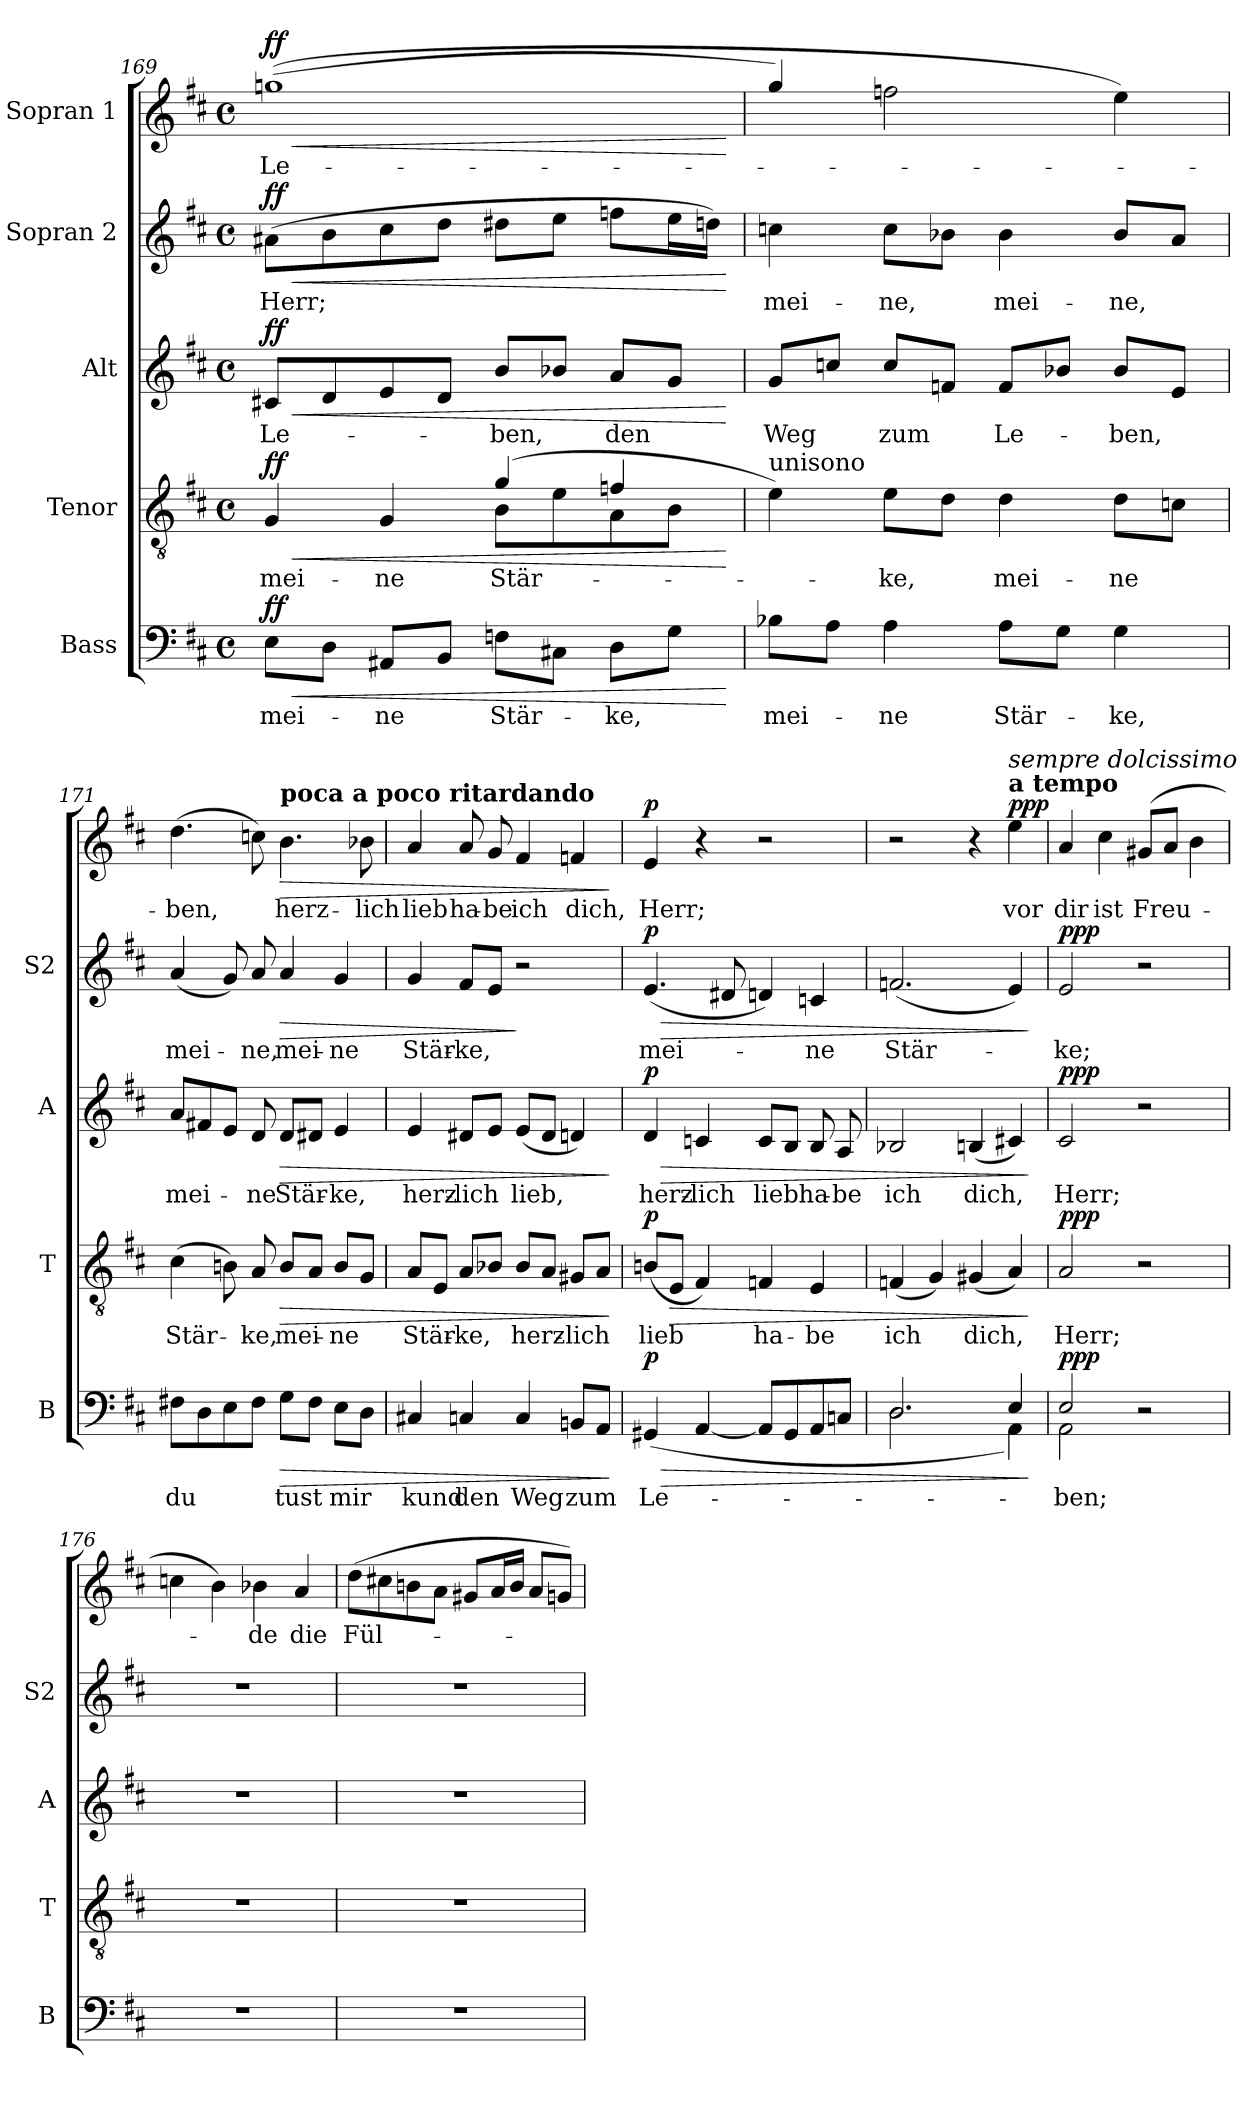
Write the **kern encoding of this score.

**kern	**text	**dynam	**kern	**text	**dynam	**kern	**text	**dynam	**kern	**text	**dynam	**kern	**text	**dynam
*part5	*part5	*part5	*part4	*part4	*part4	*part3	*part3	*part3	*part2	*part2	*part2	*part1	*part1	*part1
*staff5	*staff5	*staff5	*staff4	*staff4	*staff4	*staff3	*staff3	*staff3	*staff2	*staff2	*staff2	*staff1	*staff1	*staff1
*I"Bass	*	*	*I"Tenor	*	*	*I"Alt	*	*	*I"Sopran 2	*	*	*I"Sopran 1	*	*
*I'B	*	*	*I'T	*	*	*I'A	*	*	*I'S2	*	*	*	*	*
*clefF4	*	*	*clefGv2	*	*	*clefG2	*	*	*clefG2	*	*	*clefG2	*	*
*k[f#c#]	*	*	*k[f#c#]	*	*	*k[f#c#]	*	*	*k[f#c#]	*	*	*k[f#c#]	*	*
*M4/4	*	*	*M4/4	*	*	*M4/4	*	*	*M4/4	*	*	*M4/4	*	*
*met(c)	*	*	*met(c)	*	*	*met(c)	*	*	*met(c)	*	*	*met(c)	*	*
=169	=169	=169	=169	=169	=169	=169	=169	=169	=169	=169	=169	=169	=169	=169
!	!	!LO:HP:b	!	!	!LO:HP:b	!	!	!LO:HP:b	!	!	!LO:HP:b	!	!	!LO:HP:b
*	*	*	*^	*	*	*	*	*	*	*	*	*	*	*
!	!	!LO:DY:n=1:a	!	!	!	!LO:DY:n=1:a	!	!	!LO:DY:n=1:a	!	!	!LO:DY:n=1:a	!	!	!LO:DY:n=1:a
8E\L	mei-	< ff	4G/	2ryy	mei-	< ff	8c#X/L	Le-	< ff	(8a#X\L	Herr;	< ff	((1ggn	Le-	< ff
8D\J	.	.	.	.	.	.	8d/	.	.	8b\	.	.	.	.	.
8AA#X/L	-ne	.	4G/	.	-ne	.	8e/	.	.	8cc#\	.	.	.	.	.
8BB/J	.	.	.	.	.	.	8d/J	.	.	8dd\J	.	.	.	.	.
8Fn\L	Stär-	.	(4g/	8B\L	Stär-	.	8b/L	-ben,	.	8dd#X\L	.	.	.	.	.
8C#X\J	.	.	.	8e\	.	.	8b-X/J	.	.	8ee\J	.	.	.	.	.
8D\L	-ke,	.	4fn/	8A\	.	.	8a/L	den	.	8ffn\L	.	.	.	.	.
8G\J	.	.	.	8B\J	.	.	8g/J	.	.	16ee\L	.	.	.	.	.
.	.	.	.	.	.	.	.	.	.	16ddn\JJ)	.	.	.	.	.
*	*	*	*v	*v	*	*	*	*	*	*	*	*	*	*	*
.	.	[	.	.	[	.	.	[	.	.	[	.	.	[
!!LO:LB:g=z
=170	=170	=170	=170	=170	=170	=170	=170	=170	=170	=170	=170	=170	=170	=170
!	!	!	!LO:TX:a:t=unisono	!	!	!	!	!	!	!	!	!	!	!
8B-X\L	mei-	.	4e\)	.	.	8g/L	Weg	.	4ccn\	mei-	.	4gg/)	.	.
8A\J	.	.	.	.	.	8ccn/J	.	.	.	.	.	.	.	.
4A\	-ne	.	8e\L	-ke,	.	8cc/L	zum	.	8cc\L	-ne,	.	2ffn\	.	.
.	.	.	8d\J	.	.	8fn/J	.	.	8b-X\J	.	.	.	.	.
8A\L	Stär-	.	4d\	mei-	.	8f/L	Le-	.	4b-\	mei-	.	.	.	.
8G\J	.	.	.	.	.	8b-X/J	.	.	.	.	.	.	.	.
4G\	-ke,	.	8d\L	-ne	.	8b-/L	-ben,	.	8b-/L	-ne,	.	4ee\)	.	.
.	.	.	8cn\J	.	.	8e/J	.	.	8a/J	.	.	.	.	.
=171	=171	=171	=171	=171	=171	=171	=171	=171	=171	=171	=171	=171	=171	=171
8F#X\L	du	.	(4c#\	Stär-	.	8a/L	mei-	.	(4a/	mei-	.	(4.dd\	-ben,	.
8D\	.	.	.	.	.	8f#X/	.	.	.	.	.	.	.	.
8E\	.	.	8Bn\)	.	.	8e/J	.	.	8g/)	.	.	.	.	.
8F#\J	.	.	8A/	-ke,	.	8d/	-ne	.	8a/	-ne,	.	8ccn\)	.	.
!	!	!	!	!	!	!	!	!	!	!	!	!LO:TX:a:B:t=poca a poco ritardando	!	!
!	!	!LO:HP:b	!	!	!LO:HP:b	!	!	!LO:HP:b	!	!	!LO:HP:b	!	!	!LO:HP:b
8G\L	tust	>	8B/L	mei-	>	8d/L	Stär-	>	4a/	mei-	>	4.b\	herz-	>
8F#\J	.	.	8A/J	.	.	8d#X/J	.	.	.	.	.	.	.	.
8E\L	mir	.	8B/L	-ne	.	4e/	-ke,	.	4g/	-ne	.	.	.	.
8D\J	.	.	8G/J	.	.	.	.	.	.	.	.	8b-X\	-lich	.
=172	=172	=172	=172	=172	=172	=172	=172	=172	=172	=172	=172	=172	=172	=172
4C#X/	kund	.	8A/L	Stär-	.	4e/	herz-	.	4g/	Stär-	.	4a/	lieb	.
.	.	.	8E/J	.	.	.	.	.	.	.	.	.	.	.
4Cn/	den	.	8A/L	-ke,	.	8d#X/L	-lich	.	8f#/L	-ke,	.	8a/	ha-	.
.	.	.	8B-X/J	.	.	8e/J	.	.	8e/J	.	.	8g/	-be	.
4C/	Weg	.	8B-/L	herz-	.	(8e/L	lieb,	.	2r	.	]	4f#/	ich	.
.	.	.	8A/J	.	.	8d#/J	.	.	.	.	.	.	.	.
8BBn/L	zum	.	8G#X/L	-lich	.	4dn/)	.	.	.	.	.	4fn/	dich,	.
8AA/J	.	.	8A/J	.	.	.	.	.	.	.	.	.	.	.
.	.	]	.	.	]	.	.	]	.	.	.	.	.	]
!!LO:PB:g=z
=173	=173	=173	=173	=173	=173	=173	=173	=173	=173	=173	=173	=173	=173	=173
!	!	!LO:HP:b	!	!	!	!	!	!LO:HP:b	!	!	!LO:HP:b	!	!	!
!	!	!LO:DY:n=1:a	!	!	!LO:DY:a	!	!	!LO:DY:n=1:a	!	!	!LO:DY:n=1:a	!	!	!LO:DY:a
(4GG#X/	Le-	> p	(8Bn/L	lieb	p	4d/	herz-	> p	(4.e/	mei-	> p	4e/	Herr;	p
!	!	!	!	!	!LO:HP:b	!	!	!	!	!	!	!	!	!
.	.	.	8E/J	.	>	.	.	.	.	.	.	.	.	.
[4AA/	.	.	4F#/)	.	.	4cn/	-lich	.	.	.	.	4r	.	.
.	.	.	.	.	.	.	.	.	8d#X/	.	.	.	.	.
8AA/L]	.	.	4Fn/	ha-	.	8c/L	lieb	.	4dn/)	.	.	2r	.	.
8GG#/	.	.	.	.	.	8B/J	.	.	.	.	.	.	.	.
8AA/	.	.	4E/	-be	.	8B/	ha-	.	4cn/	-ne	.	.	.	.
8Cn/J	.	.	.	.	.	8A/	-be	.	.	.	.	.	.	.
=174	=174	=174	=174	=174	=174	=174	=174	=174	=174	=174	=174	=174	=174	=174
*^	*	*	*	*	*	*	*	*	*	*	*	*	*	*
2.D/	2.D\	.	.	(4Fn/	ich	.	2B-X/	ich	.	(2.fn/	Stär-	.	2r	.	.
.	.	.	.	4G/)	.	.	.	.	.	.	.	.	.	.	.
.	.	.	.	(4G#X/	dich,	.	(>4Bn/	dich,	.	.	.	.	4r	.	.
!	!	!	!	!	!	!	!	!	!	!	!	!	!LO:TX:a:B:t=a tempo	!	!
!	!	!	!	!	!	!	!	!	!	!	!	!	!LO:TX:a:i:t=sempre dolcissimo	!	!
!	!	!	!	!	!	!	!	!	!	!	!	!	!	!	!LO:DY:a
4E/	4AA\)	.	.	4A/)	.	.	4c#X/)	.	.	4e/)	.	.	4ee\	vor	ppp
*v	*v	*	*	*	*	*	*	*	*	*	*	*	*	*	*
.	.	]	.	.	]	.	.	]	.	.	]	.	.	.
=175	=175	=175	=175	=175	=175	=175	=175	=175	=175	=175	=175	=175	=175	=175
*^	*	*	*	*	*	*	*	*	*	*	*	*	*	*
!	!	!	!LO:DY:a	!	!	!LO:DY:a	!	!	!LO:DY:a	!	!	!LO:DY:a	!	!	!
2E/	2AA\	-ben;	ppp	2A/	Herr;	ppp	2c#/	Herr;	ppp	2e/	-ke;	ppp	4a/	dir	.
.	.	.	.	.	.	.	.	.	.	.	.	.	4cc#\	ist	.
2r	2ryy	.	.	2r	.	.	2r	.	.	2r	.	.	(8g#X/L	Freu-	.
.	.	.	.	.	.	.	.	.	.	.	.	.	8a/J	.	.
.	.	.	.	.	.	.	.	.	.	.	.	.	4b\	.	.
*v	*v	*	*	*	*	*	*	*	*	*	*	*	*	*	*
=176	=176	=176	=176	=176	=176	=176	=176	=176	=176	=176	=176	=176	=176	=176
1r	.	.	1r	.	.	1r	.	.	1r	.	.	4ccn\	.	.
.	.	.	.	.	.	.	.	.	.	.	.	4b\)	.	.
.	.	.	.	.	.	.	.	.	.	.	.	4b-X\	de	.
.	.	.	.	.	.	.	.	.	.	.	.	4a/	die	.
!!LO:LB:g=z
=177	=177	=177	=177	=177	=177	=177	=177	=177	=177	=177	=177	=177	=177	=177
1r	.	.	1r	.	.	1r	.	.	1r	.	.	(8dd\L	Fül-	.
.	.	.	.	.	.	.	.	.	.	.	.	8cc#X\	.	.
.	.	.	.	.	.	.	.	.	.	.	.	8bn\	.	.
.	.	.	.	.	.	.	.	.	.	.	.	8a\J	.	.
.	.	.	.	.	.	.	.	.	.	.	.	8g#X/L	.	.
.	.	.	.	.	.	.	.	.	.	.	.	16a/L	.	.
.	.	.	.	.	.	.	.	.	.	.	.	16b/JJ	.	.
.	.	.	.	.	.	.	.	.	.	.	.	8a/L	.	.
.	.	.	.	.	.	.	.	.	.	.	.	8gn/J)	.	.
=	=	=	=	=	=	=	=	=	=	=	=	=	=	=
*-	*-	*-	*-	*-	*-	*-	*-	*-	*-	*-	*-	*-	*-	*-
